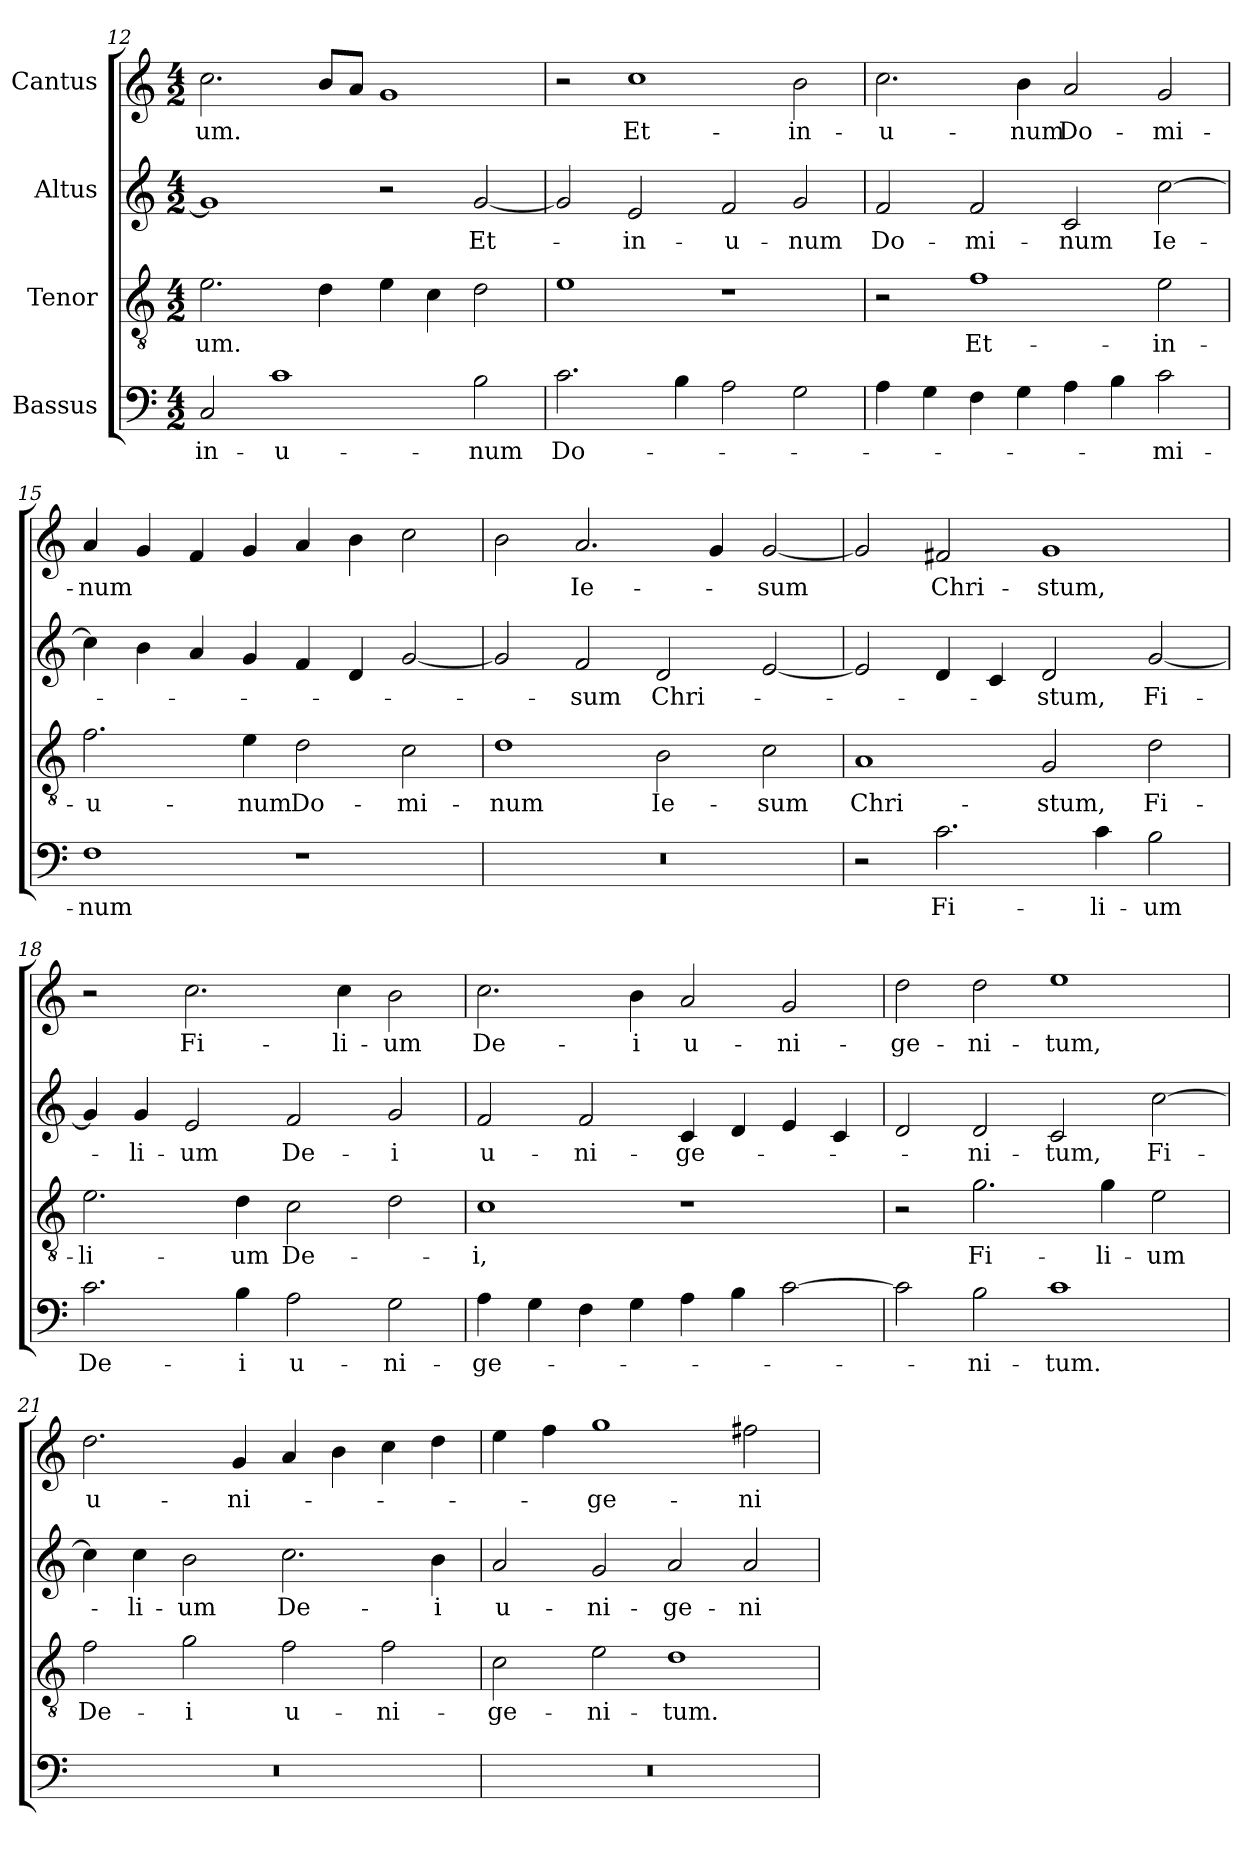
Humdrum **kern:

**kern	**text	**kern	**text	**kern	**text	**kern	**text
*part4	*part4	*part3	*part3	*part2	*part2	*part1	*part1
*staff4	*staff4	*staff3	*staff3	*staff2	*staff2	*staff1	*staff1
*I"Bassus	*	*I"Tenor	*	*I"Altus	*	*I"Cantus	*
*clefF4	*	*clefGv2	*	*clefG2	*	*clefG2	*
*k[]	*	*k[]	*	*k[]	*	*k[]	*
*M4/2	*	*M4/2	*	*M4/2	*	*M4/2	*
=12	=12	=12	=12	=12	=12	=12	=12
2C/	in-	2.e\	-um.	1g/]	.	2.cc\	-um.
1c\	u-	.	.	.	.	.	.
.	.	4d\	.	.	.	8b/L	.
.	.	.	.	.	.	8a/J	.
.	.	4e\	.	2r	.	1g/	.
.	.	4c\	.	.	.	.	.
2B\	-num	2d\	.	[2g/	Et-	.	.
=13	=13	=13	=13	=13	=13	=13	=13
2.c\	Do-	1e\	.	2g/]	.	2r	.
.	.	.	.	2e/	in-	1cc\	Et-
4B\	.	.	.	.	.	.	.
2A\	.	1r	.	2f/	u-	.	.
2G\	.	.	.	2g/	-num	2b\	in-
=14	=14	=14	=14	=14	=14	=14	=14
4A\	.	2r	.	2f/	Do-	2.cc\	u-
4G\	.	.	.	.	.	.	.
4F\	.	1f\	Et-	2f/	-mi-	.	.
4G\	.	.	.	.	.	4b\	-num
4A\	.	.	.	2c/	-num	2a/	Do-
4B\	.	.	.	.	.	.	.
2c\	-mi-	2e\	in-	[2cc\	Ie-	2g/	-mi-
=15	=15	=15	=15	=15	=15	=15	=15
1F\	-num	2.f\	u-	4cc\]	.	4a/	-num
.	.	.	.	4b\	.	4g/	.
.	.	.	.	4a/	.	4f/	.
.	.	4e\	-num	4g/	.	4g/	.
1r	.	2d\	Do-	4f/	.	4a/	.
.	.	.	.	4d/	.	4b\	.
.	.	2c\	-mi-	[2g/	.	2cc\	.
=16	=16	=16	=16	=16	=16	=16	=16
0r	.	1d\	-num	2g/]	.	2b\	.
.	.	.	.	2f/	-sum	2.a/	Ie-
.	.	2B\	Ie-	2d/	Chri-	.	.
.	.	.	.	.	.	4g/	.
.	.	2c\	-sum	[2e/	.	[2g/	-sum
=17	=17	=17	=17	=17	=17	=17	=17
2r	.	1A/	Chri-	2e/]	.	2g/]	.
2.c\	Fi-	.	.	4d/	.	2f#X/	Chri-
.	.	.	.	4c/	.	.	.
.	.	2G/	-stum,	2d/	-stum,	1g/	-stum,
4c\	-li-	.	.	.	.	.	.
2B\	-um	2d\	Fi-	[2g/	Fi-	.	.
=18	=18	=18	=18	=18	=18	=18	=18
2.c\	De-	2.e\	-li-	4g/]	.	2r	.
.	.	.	.	4g/	-li-	.	.
.	.	.	.	2e/	-um	2.cc\	Fi-
4B\	-i	4d\	-um	.	.	.	.
2A\	u-	2c\	De-	2f/	De-	.	.
.	.	.	.	.	.	4cc\	-li-
2G\	-ni-	2d\	.	2g/	-i	2b\	-um
=19	=19	=19	=19	=19	=19	=19	=19
4A\	-ge-	1c\	-i,	2f/	u-	2.cc\	De-
4G\	.	.	.	.	.	.	.
4F\	.	.	.	2f/	-ni-	.	.
4G\	.	.	.	.	.	4b\	-i
4A\	.	1r	.	4c/	-ge-	2a/	u-
4B\	.	.	.	4d/	.	.	.
[2c\	.	.	.	4e/	.	2g/	-ni-
.	.	.	.	4c/	.	.	.
=20	=20	=20	=20	=20	=20	=20	=20
2c\]	.	2r	.	2d/	.	2dd\	-ge-
2B\	-ni-	2.g\	Fi-	2d/	-ni-	2dd\	-ni-
1c\	-tum.	.	.	2c/	-tum,	1ee\	-tum,
.	.	4g\	-li-	.	.	.	.
.	.	2e\	-um	[2cc\	Fi-	.	.
=21	=21	=21	=21	=21	=21	=21	=21
0r	.	2f\	De-	4cc\]	.	2.dd\	u-
.	.	.	.	4cc\	-li-	.	.
.	.	2g\	-i	2b\	-um	.	.
.	.	.	.	.	.	4g/	-ni-
.	.	2f\	u-	2.cc\	De-	4a/	.
.	.	.	.	.	.	4b\	.
.	.	2f\	-ni-	.	.	4cc\	.
.	.	.	.	4b\	-i	4dd\	.
=22	=22	=22	=22	=22	=22	=22	=22
0r	.	2c\	-ge-	2a/	u-	4ee\	.
.	.	.	.	.	.	4ff\	.
.	.	2e\	-ni-	2g/	-ni-	1gg\	-ge-
.	.	1d\	-tum.	2a/	-ge-	.	.
.	.	.	.	2a/	-ni-	2ff#X\	-ni-
=	=	=	=	=	=	=	=
*-	*-	*-	*-	*-	*-	*-	*-
